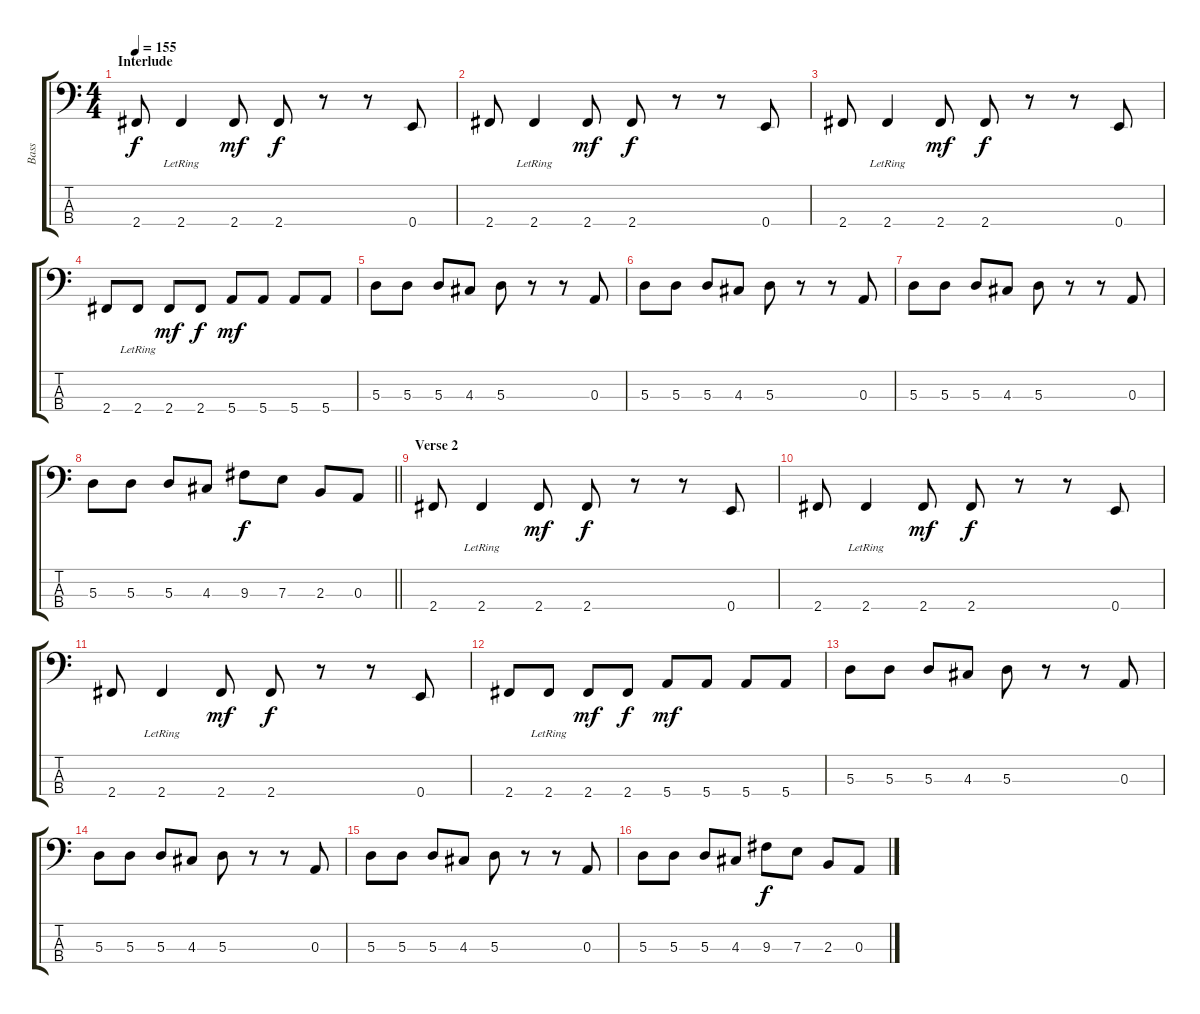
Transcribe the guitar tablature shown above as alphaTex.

\track ("Bass" "Bass") {instrument electricbassfinger}
\staff {score tabs}
\tuning (G2 D2 A1 E1) {hide}
\ts (4 4)
\section ("" "Interlude")
\tempo 155
\clef f4
\ks c
2.4.8{dy f} 2.4{lr}.4 2.4.8{dy mf} 2.4.8{dy f} r.8 r.8 0.4.8 |
2.4.8 2.4{lr}.4 2.4.8{dy mf} 2.4.8{dy f} r.8 r.8 0.4.8 |
2.4.8 2.4{lr}.4 2.4.8{dy mf} 2.4.8{dy f} r.8 r.8 0.4.8 |
2.4.8 2.4{lr}.8 2.4.8{dy mf} 2.4.8{dy f} 5.4.8{dy mf} 5.4.8 5.4.8 5.4.8 |
5.3.8 5.3.8 5.3.8 4.3.8 5.3.8 r.8 r.8 0.3.8 |
5.3.8 5.3.8 5.3.8 4.3.8 5.3.8 r.8 r.8 0.3.8 |
5.3.8 5.3.8 5.3.8 4.3.8 5.3.8 r.8 r.8 0.3.8 |
\barLineRight lightlight
5.3.8 5.3.8 5.3.8 4.3.8 9.3.8{dy f} 7.3.8 2.3.8 0.3.8 |
\section ("" "Verse 2")
2.4.8 2.4{lr}.4 2.4.8{dy mf} 2.4.8{dy f} r.8 r.8 0.4.8 |
2.4.8 2.4{lr}.4 2.4.8{dy mf} 2.4.8{dy f} r.8 r.8 0.4.8 |
2.4.8 2.4{lr}.4 2.4.8{dy mf} 2.4.8{dy f} r.8 r.8 0.4.8 |
2.4.8 2.4{lr}.8 2.4.8{dy mf} 2.4.8{dy f} 5.4.8{dy mf} 5.4.8 5.4.8 5.4.8 |
5.3.8 5.3.8 5.3.8 4.3.8 5.3.8 r.8 r.8 0.3.8 |
5.3.8 5.3.8 5.3.8 4.3.8 5.3.8 r.8 r.8 0.3.8 |
5.3.8 5.3.8 5.3.8 4.3.8 5.3.8 r.8 r.8 0.3.8 |
5.3.8 5.3.8 5.3.8 4.3.8 9.3.8{dy f} 7.3.8 2.3.8 0.3.8
